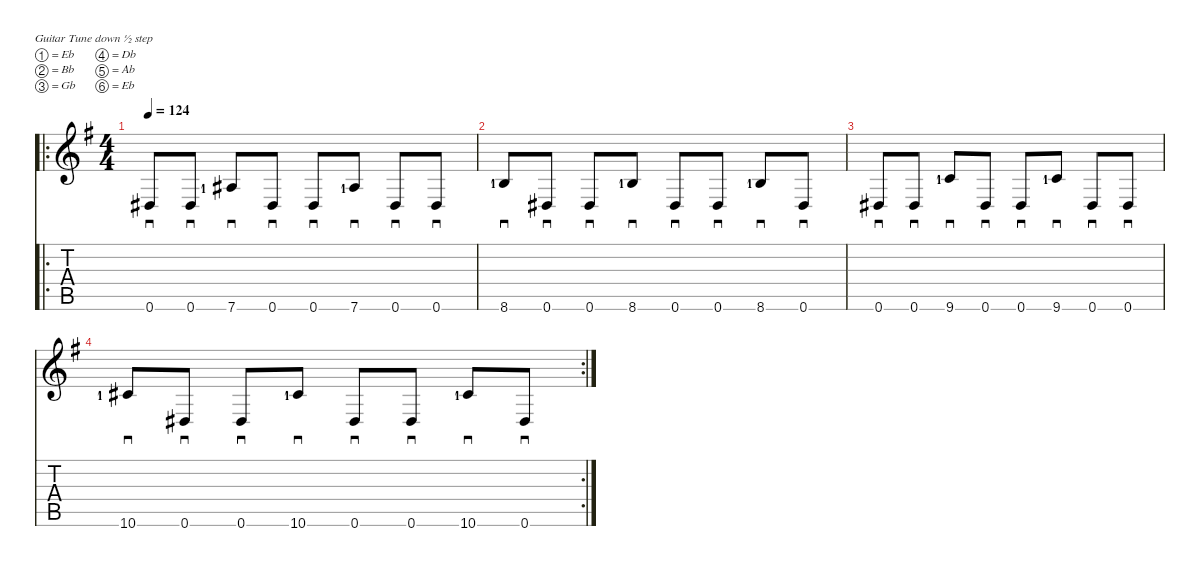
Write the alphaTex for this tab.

\defaultSystemsLayout 4
\hideDynamics
\bracketExtendMode nobrackets
\singleTrackTrackNamePolicy hidden
\multiTrackTrackNamePolicy hidden
\firstSystemTrackNameOrientation horizontal
\otherSystemsTrackNameOrientation horizontal
\track ("Gtr. distorsion" "E-Gt") {instrument distortionguitar}
\staff {score tabs}
\tuning (Eb4 Bb3 Gb3 Db3 Ab2 Eb2)
\ro
\ts (4 4)
\tempo 124
\clef g2
\ks eminor
0.6.8{sd dy mf instrument distortionguitar} 0.6.8{sd} 7.6{lf 2}.8{sd} 0.6.8{sd} 0.6.8{sd} 7.6{lf 2}.8{sd} 0.6.8{sd} 0.6.8{sd} |
8.6{lf 2}.8{sd} 0.6.8{sd} 0.6.8{sd} 8.6{lf 2}.8{sd} 0.6.8{sd} 0.6.8{sd} 8.6{lf 2}.8{sd} 0.6.8{sd} |
0.6.8{sd} 0.6.8{sd} 9.6{lf 2}.8{sd} 0.6.8{sd} 0.6.8{sd} 9.6{lf 2}.8{sd} 0.6.8{sd} 0.6.8{sd} |
\rc 2
10.6{lf 2}.8{sd} 0.6.8{sd} 0.6.8{sd} 10.6{lf 2}.8{sd} 0.6.8{sd} 0.6.8{sd} 10.6{lf 2}.8{sd} 0.6.8{sd}
